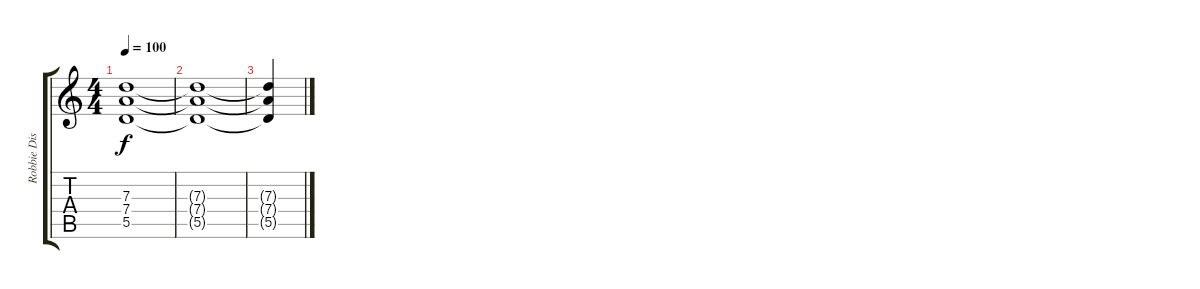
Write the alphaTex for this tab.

\track ("Robbie Dist." "Robbie Dis") {instrument distortionguitar}
\staff {score tabs}
\tuning (E4 B3 G3 D3 A2 E2) {hide}
\ts (4 4)
\tempo 100
\clef g2
\ks c
(7.3{t} 7.4{t} 5.5{t}).1{dy f} |
(7.3{t} 7.4{t} 5.5{t}).1{volume 0} |
(7.3{t} 7.4{t} 5.5{t}).4
